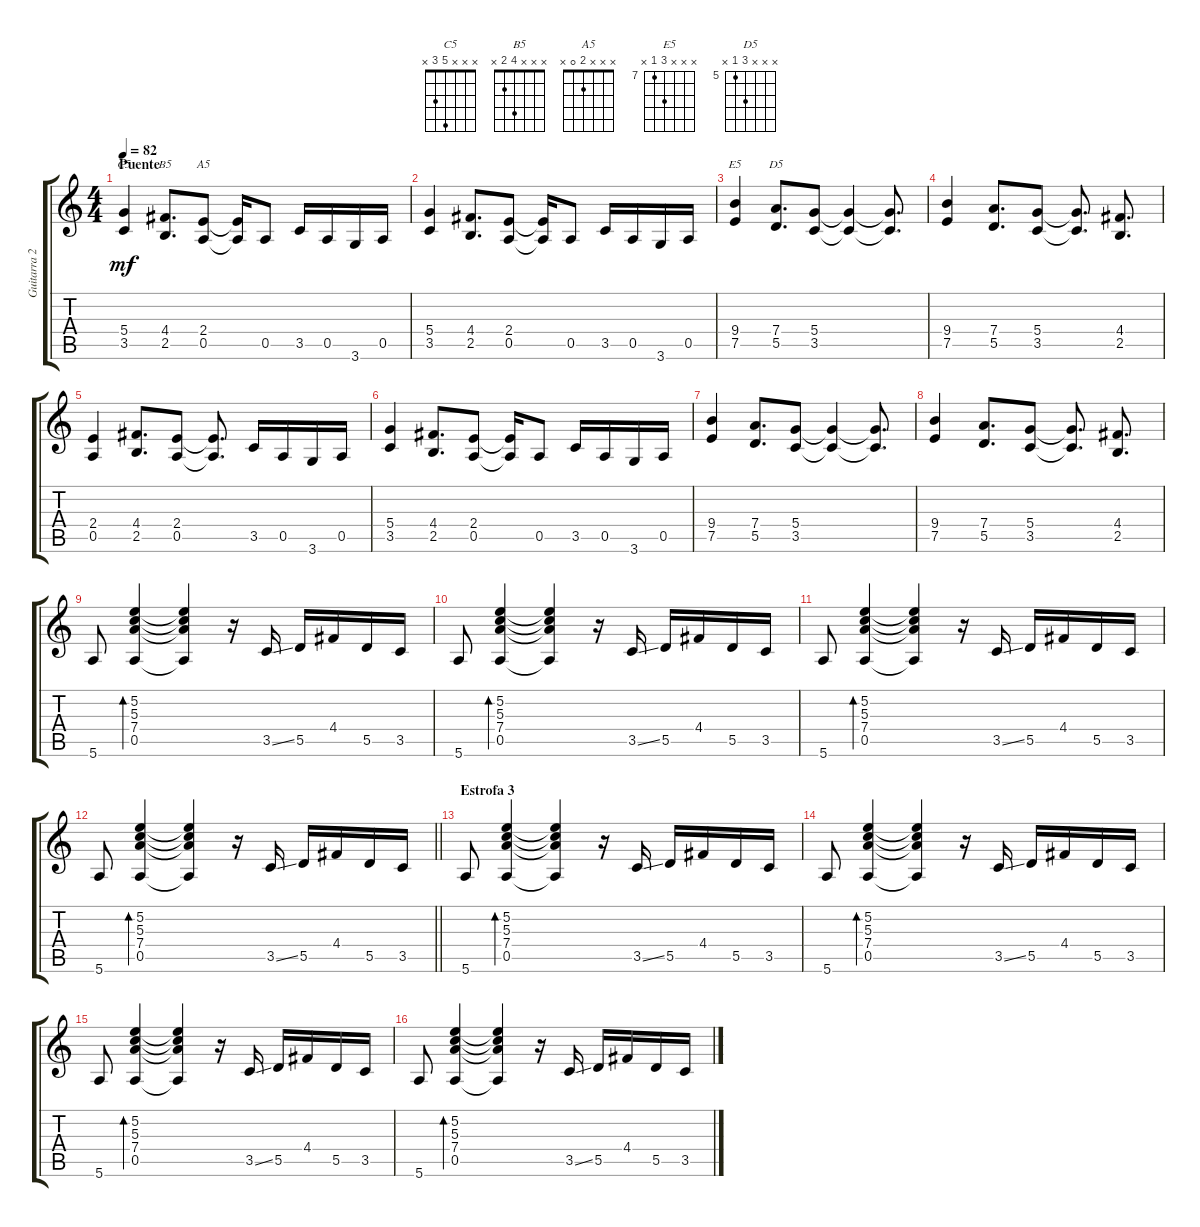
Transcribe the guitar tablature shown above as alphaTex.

\track ("Guitarra 2" "Guitarra 2") {instrument acousticguitarsteel}
\staff {score tabs}
\tuning (E4 B3 G3 D3 A2 E2) {hide}
\chord ("C5" x x x 5 3 x)
\chord ("B5" x x x 4 2 x)
\chord ("A5" x x x 2 0 x)
\chord ("E5" x x x 9 7 x) {firstfret 7}
\chord ("D5" x x x 7 5 x) {firstfret 5}
\ts (4 4)
\section ("" "Puente")
\tempo 82
\clef g2
\ks c
(5.4 3.5).4{ch "C5" dy mf} (4.4 2.5).8{d ch "B5"} (2.4 0.5).8{ch "A5"} (2.4{t} 0.5{t}).16 0.5.8 3.5.16 0.5.16 3.6.16 0.5.16 |
(5.4 3.5).4 (4.4 2.5).8{d} (2.4 0.5).8 (2.4{t} 0.5{t}).16 0.5.8 3.5.16 0.5.16 3.6.16 0.5.16 |
(9.4 7.5).4{ch "E5"} (7.4 5.5).8{d ch "D5"} (5.4 3.5).8 (5.4{t} 3.5{t}).4 (5.4{t} 3.5{t}).8{d} |
(9.4 7.5).4 (7.4 5.5).8{d} (5.4 3.5).8 (5.4{t} 3.5{t}).8{d} (4.4 2.5).8{d} |
(2.4 0.5).4 (4.4 2.5).8{d} (2.4 0.5).8 (2.4{t} 0.5{t}).8{d} 3.5.16 0.5.16 3.6.16 0.5.16 |
(5.4 3.5).4 (4.4 2.5).8{d} (2.4 0.5).8 (2.4{t} 0.5{t}).16 0.5.8 3.5.16 0.5.16 3.6.16 0.5.16 |
(9.4 7.5).4 (7.4 5.5).8{d} (5.4 3.5).8 (5.4{t} 3.5{t}).4 (5.4{t} 3.5{t}).8{d} |
(9.4 7.5).4 (7.4 5.5).8{d} (5.4 3.5).8 (5.4{t} 3.5{t}).8{d} (4.4 2.5).8{d} |
5.6.8 (5.2 5.3 7.4 0.5).4{bd 120} (5.2{t} 5.3{t} 7.4{t} 0.5{t}).4 r.16 3.5{ss}.16 5.5.16 4.4.16 5.5.16 3.5.16 |
5.6.8 (5.2 5.3 7.4 0.5).4{bd 120} (5.2{t} 5.3{t} 7.4{t} 0.5{t}).4 r.16 3.5{ss}.16 5.5.16 4.4.16 5.5.16 3.5.16 |
5.6.8 (5.2 5.3 7.4 0.5).4{bd 120} (5.2{t} 5.3{t} 7.4{t} 0.5{t}).4 r.16 3.5{ss}.16 5.5.16 4.4.16 5.5.16 3.5.16 |
\barLineRight lightlight
5.6.8 (5.2 5.3 7.4 0.5).4{bd 120} (5.2{t} 5.3{t} 7.4{t} 0.5{t}).4 r.16 3.5{ss}.16 5.5.16 4.4.16 5.5.16 3.5.16 |
\section ("" "Estrofa 3")
5.6.8 (5.2 5.3 7.4 0.5).4{bd 120} (5.2{t} 5.3{t} 7.4{t} 0.5{t}).4 r.16 3.5{ss}.16 5.5.16 4.4.16 5.5.16 3.5.16 |
5.6.8 (5.2 5.3 7.4 0.5).4{bd 120} (5.2{t} 5.3{t} 7.4{t} 0.5{t}).4 r.16 3.5{ss}.16 5.5.16 4.4.16 5.5.16 3.5.16 |
5.6.8 (5.2 5.3 7.4 0.5).4{bd 120} (5.2{t} 5.3{t} 7.4{t} 0.5{t}).4 r.16 3.5{ss}.16 5.5.16 4.4.16 5.5.16 3.5.16 |
5.6.8 (5.2 5.3 7.4 0.5).4{bd 120} (5.2{t} 5.3{t} 7.4{t} 0.5{t}).4 r.16 3.5{ss}.16 5.5.16 4.4.16 5.5.16 3.5.16
